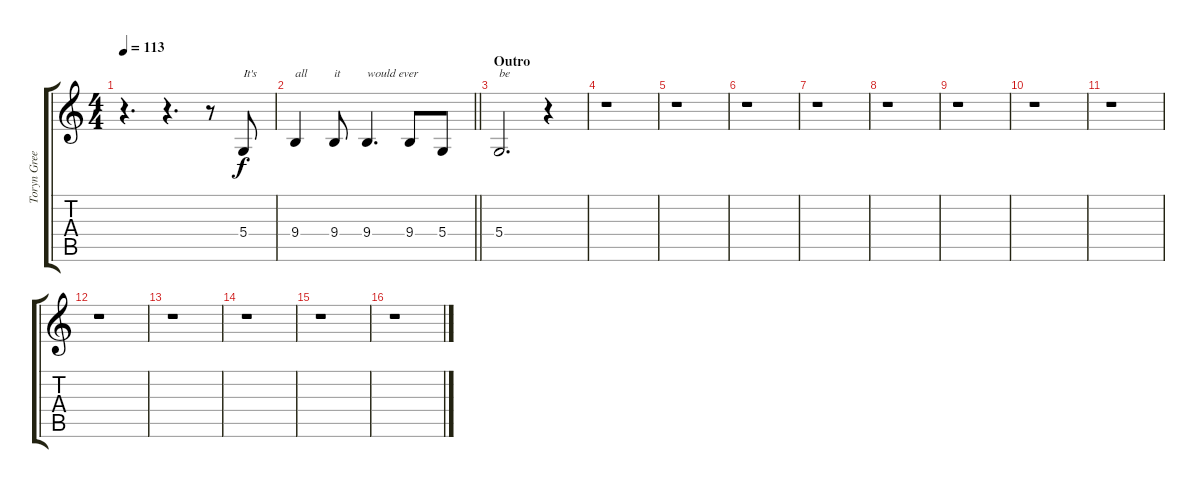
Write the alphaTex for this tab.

\track ("Toryn Green (Vocals)" "Toryn Gree") {instrument violin}
\staff {score tabs}
\tuning (E4 B3 G3 D3 A2 E2) {hide}
\ts (4 4)
\tempo 113
\clef g2
\ks c
r.4{d dy f} r.4{d} r.8 5.4.8{txt "It's"} |
\barLineRight lightlight
9.4.4{txt "all"} 9.4.8{txt "it"} 9.4.4{d txt "would ever"} 9.4.8 5.4.8 |
\section ("" "Outro")
5.4.2{d txt "be"} r.4 |
r.1 |
r.1 |
r.1 |
r.1 |
r.1 |
r.1 |
r.1 |
r.1 |
r.1 |
r.1 |
r.1 |
r.1 |
r.1
